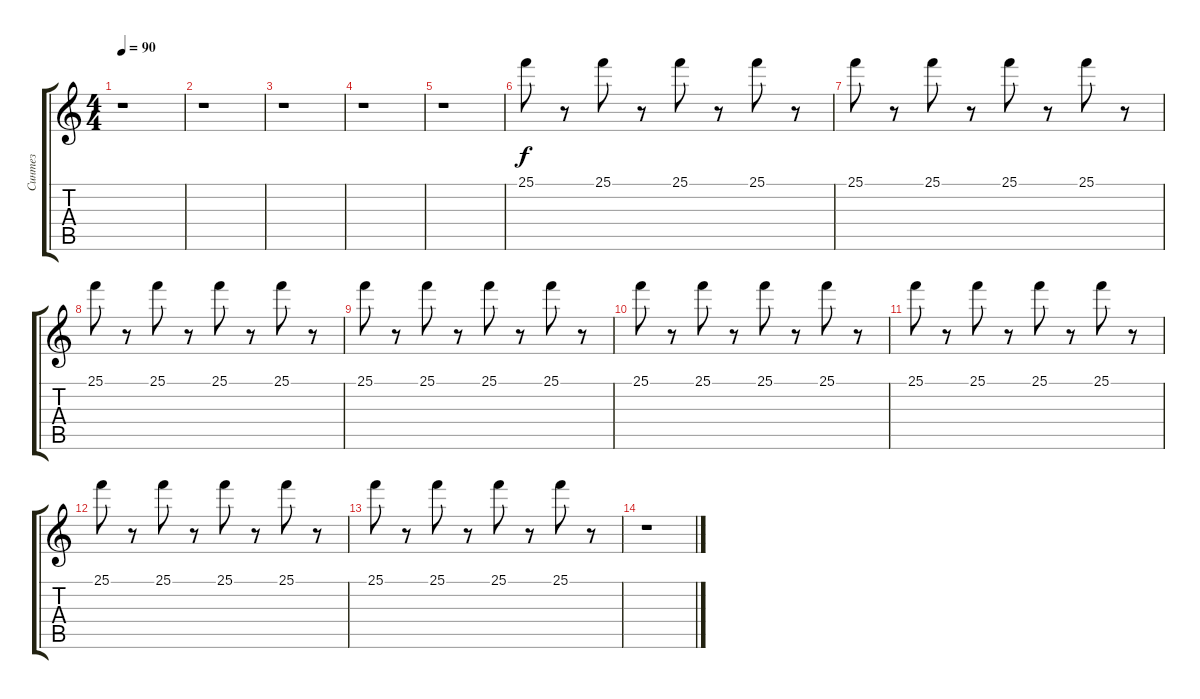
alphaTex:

\track ("Синтез" "Синтез") {instrument stringensemble1}
\staff {score tabs}
\tuning (E4 B3 G3 D3 A2 E2) {hide}
\ts (4 4)
\tempo 90
\clef g2
\ks c
r.1{dy f} |
r.1 |
r.1 |
r.1 |
r.1 |
25.1.8 r.8 25.1.8 r.8 25.1.8 r.8 25.1.8 r.8 |
25.1.8 r.8 25.1.8 r.8 25.1.8 r.8 25.1.8 r.8 |
25.1.8 r.8 25.1.8 r.8 25.1.8 r.8 25.1.8 r.8 |
25.1.8 r.8 25.1.8 r.8 25.1.8 r.8 25.1.8 r.8 |
25.1.8 r.8 25.1.8 r.8 25.1.8 r.8 25.1.8 r.8 |
25.1.8 r.8 25.1.8 r.8 25.1.8 r.8 25.1.8 r.8 |
25.1.8 r.8 25.1.8 r.8 25.1.8 r.8 25.1.8 r.8 |
25.1.8 r.8 25.1.8 r.8 25.1.8 r.8 25.1.8 r.8 |
r.1
